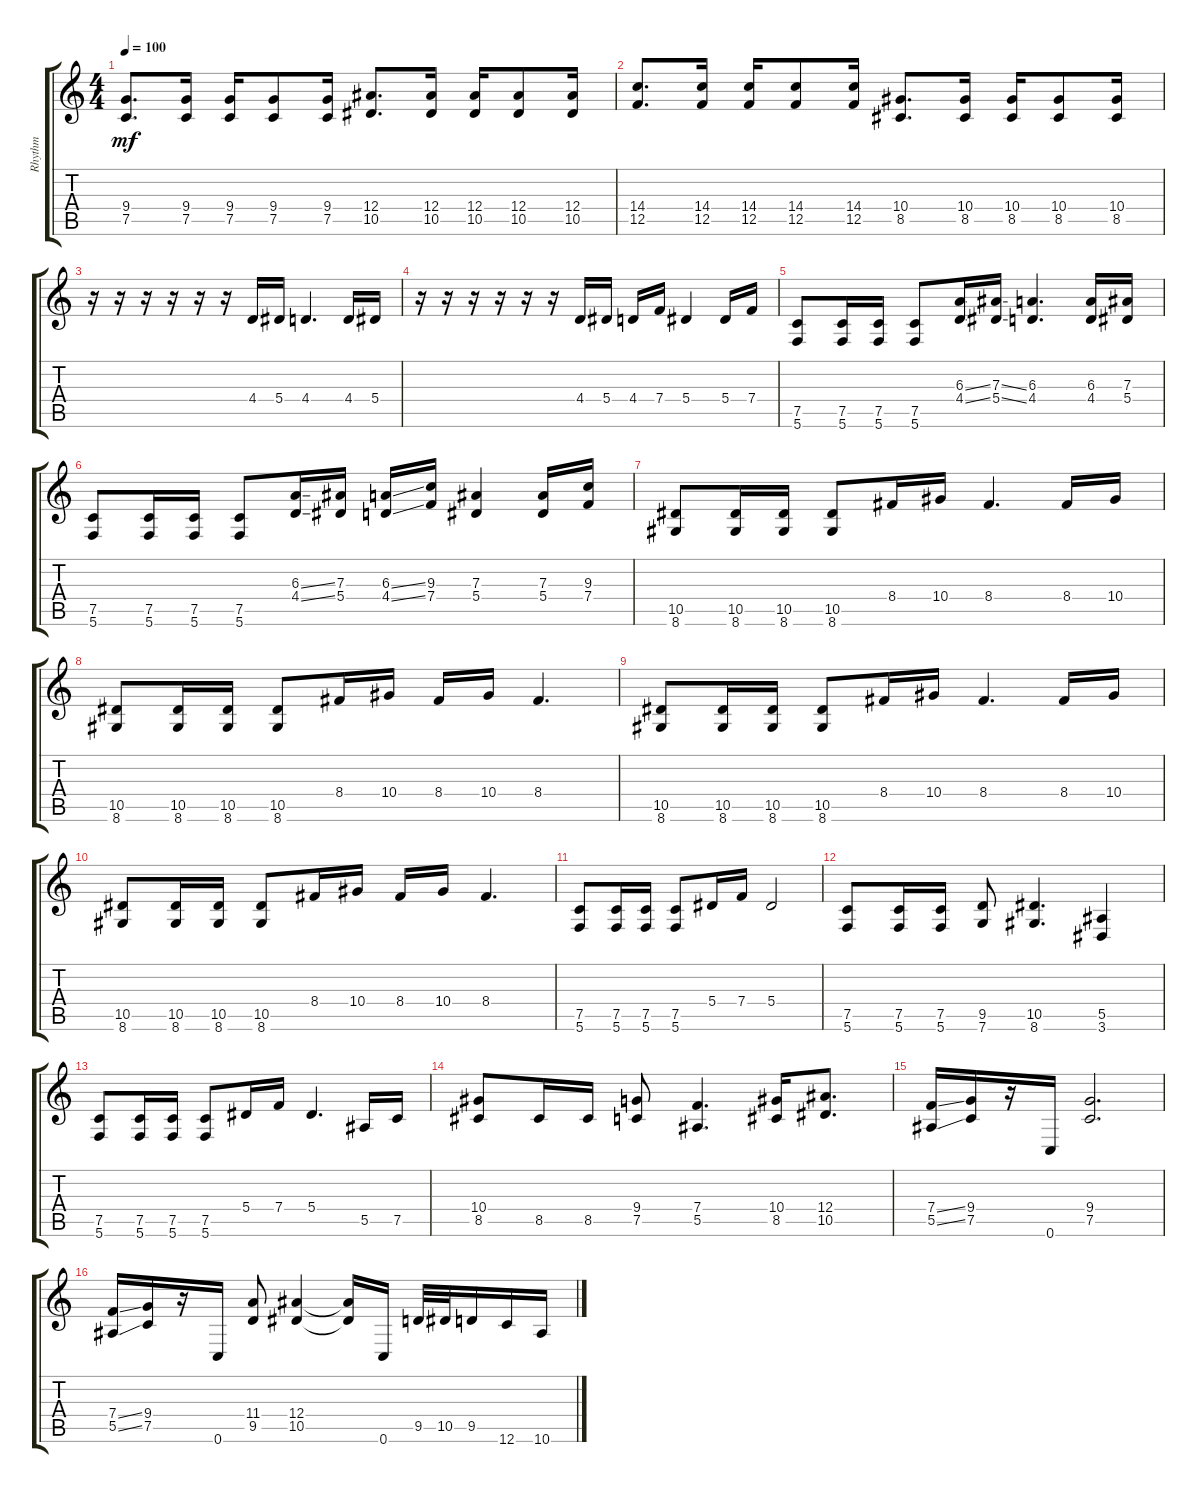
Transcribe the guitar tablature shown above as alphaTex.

\track ("Rhythm" "Rhythm") {instrument distortionguitar}
\staff {score tabs}
\tuning (C4 G3 Eb3 Bb2 F2 C2) {hide}
\ts (4 4)
\tempo 100
\clef g2
\ks c
(9.4 7.5).8{d dy mf} (9.4 7.5).16 (9.4 7.5).16 (9.4 7.5).8 (9.4 7.5).16 (12.4 10.5).8{d} (12.4 10.5).16 (12.4 10.5).16 (12.4 10.5).8 (12.4 10.5).16 |
(14.4 12.5).8{d} (14.4 12.5).16 (14.4 12.5).16 (14.4 12.5).8 (14.4 12.5).16 (10.4 8.5).8{d} (10.4 8.5).16 (10.4 8.5).16 (10.4 8.5).8 (10.4 8.5).16 |
r.16 r.16 r.16 r.16 r.16 r.16 4.4.16 5.4.16 4.4.4{d} 4.4.16 5.4.16 |
r.16 r.16 r.16 r.16 r.16 r.16 4.4.16 5.4.16 4.4.16 7.4.16 5.4.4 5.4.16 7.4.16 |
(7.5 5.6).8 (7.5 5.6).16 (7.5 5.6).16 (7.5 5.6).8 (6.3{ss} 4.4{ss}).16 (7.3{ss} 5.4{ss}).16 (6.3 4.4).4{d} (6.3 4.4).16 (7.3 5.4).16 |
(7.5 5.6).8 (7.5 5.6).16 (7.5 5.6).16 (7.5 5.6).8 (6.3{ss} 4.4{ss}).16 (7.3 5.4).16 (6.3{ss} 4.4{ss}).16 (9.3 7.4).16 (7.3 5.4).4 (7.3 5.4).16 (9.3 7.4).16 |
(10.5 8.6).8 (10.5 8.6).16 (10.5 8.6).16 (10.5 8.6).8 8.4.16 10.4.16 8.4.4{d} 8.4.16 10.4.16 |
(10.5 8.6).8 (10.5 8.6).16 (10.5 8.6).16 (10.5 8.6).8 8.4.16 10.4.16 8.4.16 10.4.16 8.4.4{d} |
(10.5 8.6).8 (10.5 8.6).16 (10.5 8.6).16 (10.5 8.6).8 8.4.16 10.4.16 8.4.4{d} 8.4.16 10.4.16 |
(10.5 8.6).8 (10.5 8.6).16 (10.5 8.6).16 (10.5 8.6).8 8.4.16 10.4.16 8.4.16 10.4.16 8.4.4{d} |
(7.5 5.6).8 (7.5 5.6).16 (7.5 5.6).16 (7.5 5.6).8 5.4.16 7.4.16 5.4.2 |
(7.5 5.6).8 (7.5 5.6).16 (7.5 5.6).16 (9.5 7.6).8 (10.5 8.6).4{d} (5.5 3.6).4 |
(7.5 5.6).8 (7.5 5.6).16 (7.5 5.6).16 (7.5 5.6).8 5.4.16 7.4.16 5.4.4{d} 5.5.16 7.5.16 |
(10.4 8.5).8 8.5.16 8.5.16 (9.4 7.5).8 (7.4 5.5).4{d} (10.4 8.5).16 (12.4 10.5).8{d} |
(7.4{ss} 5.5{ss}).16 (9.4 7.5).16 r.16 0.6.16 (9.4 7.5).2{d} |
(7.4{ss} 5.5{ss}).16 (9.4 7.5).16 r.16 0.6.16 (11.4 9.5).8 (12.4 10.5).4 (12.4{t} 10.5{t}).16 0.6.16 9.5.32 10.5.32 9.5.16 12.6.16 10.6.16
